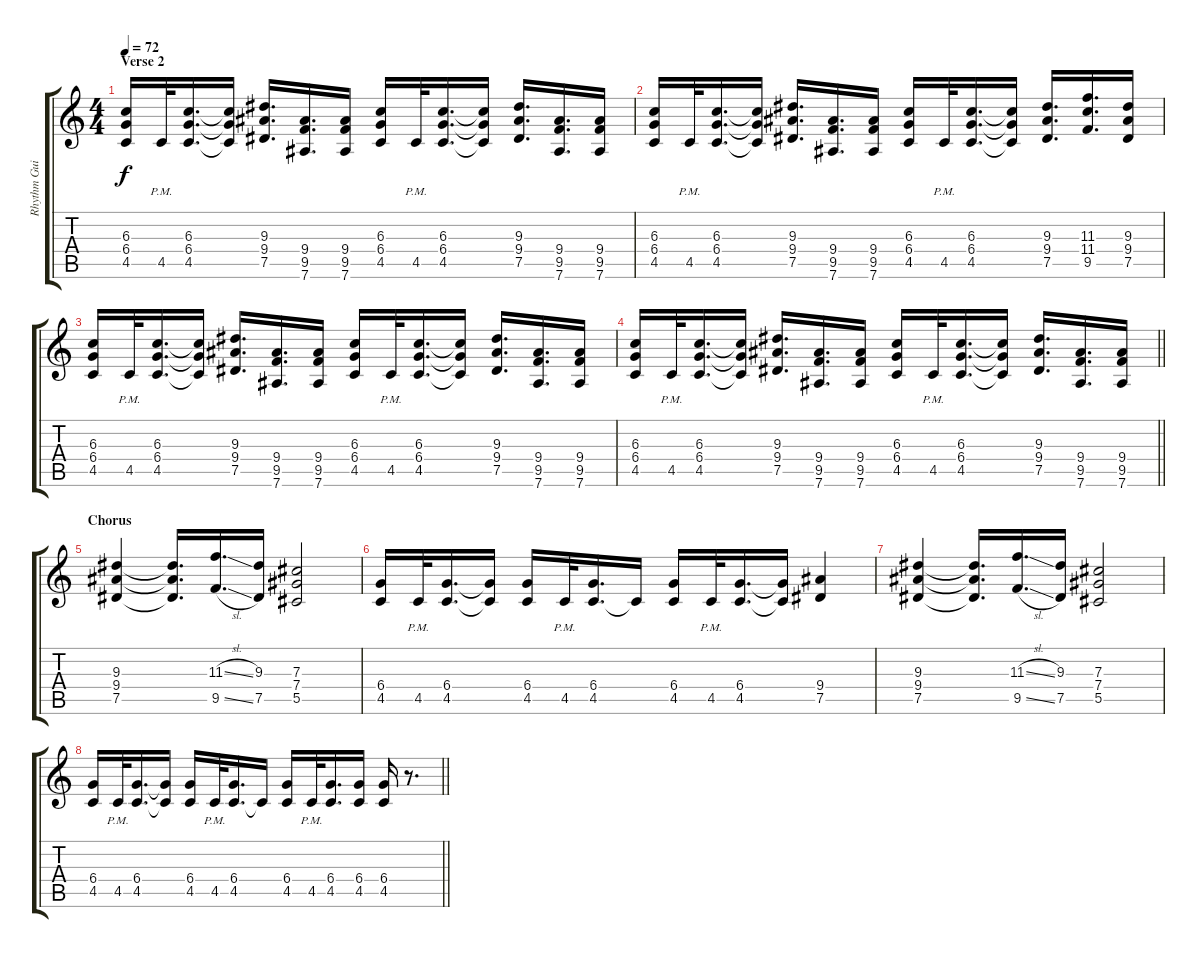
\track ("Rhythm Guitar" "Rhythm Gui") {instrument distortionguitar}
\staff {score tabs}
\tuning (Eb4 Bb3 Gb3 Db3 Ab2 Eb2) {hide}
\ts (4 4)
\section ("" "Verse 2")
\tempo 72
\clef g2
\ks c
(6.3 6.4 4.5).16{dy f} 4.5{pm}.32 (6.3 6.4 4.5).16{d} (6.3{t} 6.4{t} 4.5{t}).16 (9.3 9.4 7.5).16{d} (9.4 9.5 7.6).16{d} (9.4 9.5 7.6).16 (6.3 6.4 4.5).16 4.5{pm}.32 (6.3 6.4 4.5).16{d} (6.3{t} 6.4{t} 4.5{t}).16 (9.3 9.4 7.5).16{d} (9.4 9.5 7.6).16{d} (9.4 9.5 7.6).16 |
(6.3 6.4 4.5).16 4.5{pm}.32 (6.3 6.4 4.5).16{d} (6.3{t} 6.4{t} 4.5{t}).16 (9.3 9.4 7.5).16{d} (9.4 9.5 7.6).16{d} (9.4 9.5 7.6).16 (6.3 6.4 4.5).16 4.5{pm}.32 (6.3 6.4 4.5).16{d} (6.3{t} 6.4{t} 4.5{t}).16 (9.3 9.4 7.5).16{d} (11.3 11.4 9.5).16{d} (9.3 9.4 7.5).16 |
(6.3 6.4 4.5).16 4.5{pm}.32 (6.3 6.4 4.5).16{d} (6.3{t} 6.4{t} 4.5{t}).16 (9.3 9.4 7.5).16{d} (9.4 9.5 7.6).16{d} (9.4 9.5 7.6).16 (6.3 6.4 4.5).16 4.5{pm}.32 (6.3 6.4 4.5).16{d} (6.3{t} 6.4{t} 4.5{t}).16 (9.3 9.4 7.5).16{d} (9.4 9.5 7.6).16{d} (9.4 9.5 7.6).16 |
\barLineRight lightlight
(6.3 6.4 4.5).16 4.5{pm}.32 (6.3 6.4 4.5).16{d} (6.3{t} 6.4{t} 4.5{t}).16 (9.3 9.4 7.5).16{d} (9.4 9.5 7.6).16{d} (9.4 9.5 7.6).16 (6.3 6.4 4.5).16 4.5{pm}.32 (6.3 6.4 4.5).16{d} (6.3{t} 6.4{t} 4.5{t}).16 (9.3 9.4 7.5).16{d} (9.4 9.5 7.6).16{d} (9.4 9.5 7.6).16 |
\section ("" "Chorus")
(9.3 9.4 7.5).4 (9.3{t} 9.4{t} 7.5{t}).16{d} (11.3{sl} 9.5{sl}).16{d} (9.3 7.5).16 (7.3 7.4 5.5).2 |
(6.4 4.5).16 4.5{pm}.32 (6.4 4.5).16{d} (6.4{t} 4.5{t}).16 (6.4 4.5).16 4.5{pm}.32 (6.4 4.5).16{d} 4.5{t}.16 (6.4 4.5).16 4.5{pm}.32 (6.4 4.5).16{d} (6.4{t} 4.5{t}).16 (9.4 7.5).4 |
(9.3 9.4 7.5).4 (9.3{t} 9.4{t} 7.5{t}).16{d} (11.3{sl} 9.5{sl}).16{d} (9.3 7.5).16 (7.3 7.4 5.5).2 |
\barLineRight lightlight
(6.4 4.5).16 4.5{pm}.32 (6.4 4.5).16{d} (6.4{t} 4.5{t}).16 (6.4 4.5).16 4.5{pm}.32 (6.4 4.5).16{d} 4.5{t}.16 (6.4 4.5).16 4.5{pm}.32 (6.4 4.5).16{d} (6.4 4.5).16 (6.4 4.5).16 r.8{d}
